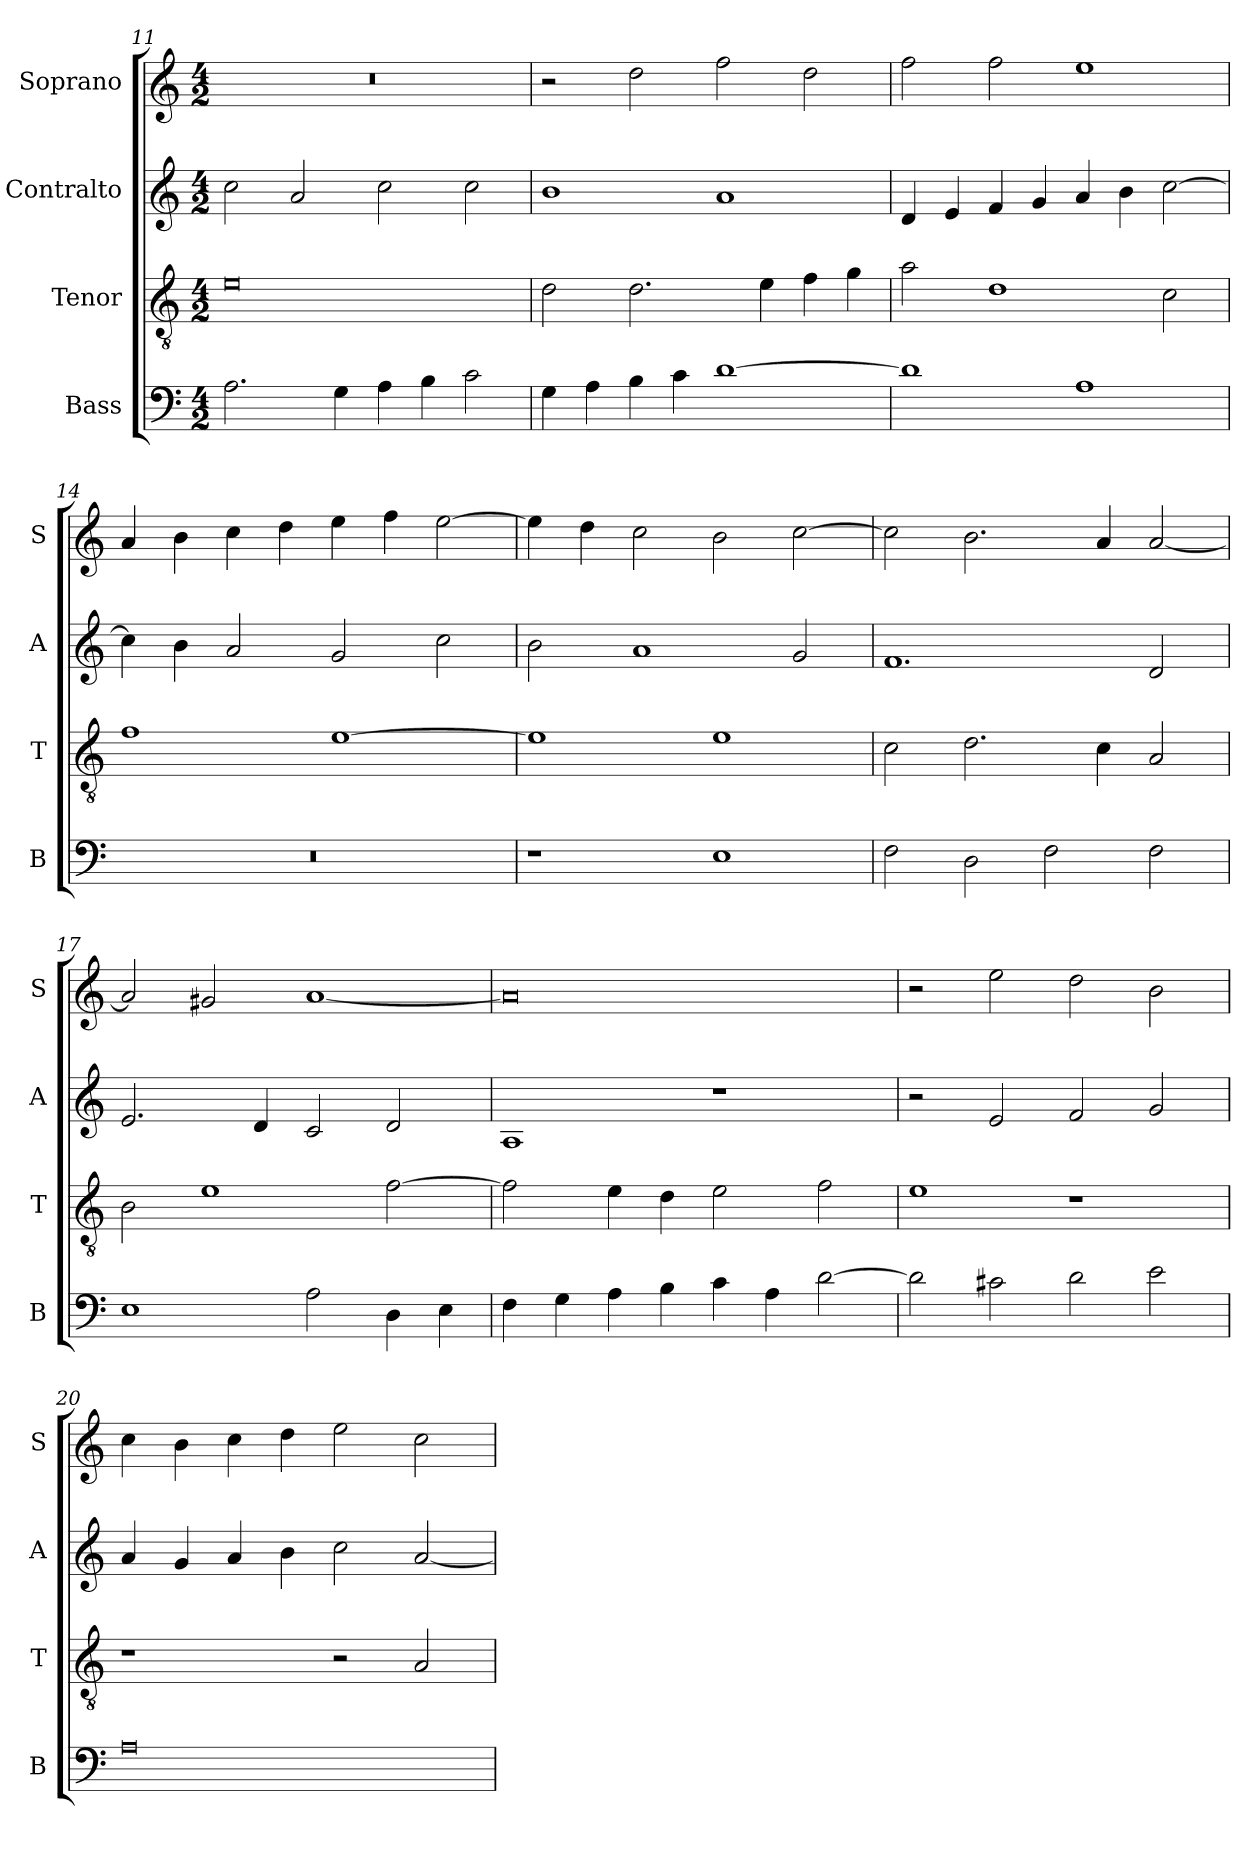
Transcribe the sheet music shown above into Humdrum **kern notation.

**kern	**kern	**kern	**kern
*part4	*part3	*part2	*part1
*staff4	*staff3	*staff2	*staff1
*I"Bass	*I"Tenor	*I"Contralto	*I"Soprano
*I'B	*I'T	*I'A	*I'S
*clefF4	*clefGv2	*clefG2	*clefG2
*k[]	*k[]	*k[]	*k[]
*D:dor	*D:dor	*D:dor	*D:dor
*M4/2	*M4/2	*M4/2	*M4/2
=11	=11	=11	=11
2.A	0e	2cc	0r
.	.	2a	.
4G	.	.	.
4A	.	2cc	.
4B	.	.	.
2c	.	2cc	.
=12	=12	=12	=12
4G	2d	1b	2r
4A	.	.	.
4B	2.d	.	2dd
4c	.	.	.
[1d	.	1a	2ff
.	4e	.	.
.	4f	.	2dd
.	4g	.	.
=13	=13	=13	=13
1d]	2a	4d	2ff
.	.	4e	.
.	1d	4f	2ff
.	.	4g	.
1A	.	4a	1ee
.	.	4b	.
.	2c	[2cc	.
=14	=14	=14	=14
0r	1f	4cc]	4a
.	.	4b	4b
.	.	2a	4cc
.	.	.	4dd
.	[1e	2g	4ee
.	.	.	4ff
.	.	2cc	[2ee
=15	=15	=15	=15
1r	1e]	2b	4ee]
.	.	.	4dd
.	.	1a	2cc
1E	1e	.	2b
.	.	2g	[2cc
=16	=16	=16	=16
2F	2c	1.f	2cc]
2D	2.d	.	2.b
2F	.	.	.
.	4c	.	4a
2F	2A	2d	[2a
=17	=17	=17	=17
1E	2B	2.e	2a]
.	1e	.	2g#X
.	.	4d	.
2A	.	2c	[1a
4D	[2f	2d	.
4E	.	.	.
=18	=18	=18	=18
4F	2f]	1A	0a]
4G	.	.	.
4A	4e	.	.
4B	4d	.	.
4c	2e	1r	.
4A	.	.	.
[2d	2f	.	.
=19	=19	=19	=19
2d]	1e	2r	2r
2c#X	.	2e	2ee
2d	1r	2f	2dd
2e	.	2g	2b
=20	=20	=20	=20
0A	1r	4a	4cc
.	.	4g	4b
.	.	4a	4cc
.	.	4b	4dd
.	2r	2cc	2ee
.	2A	[2a	2cc
=	=	=	=
*-	*-	*-	*-
